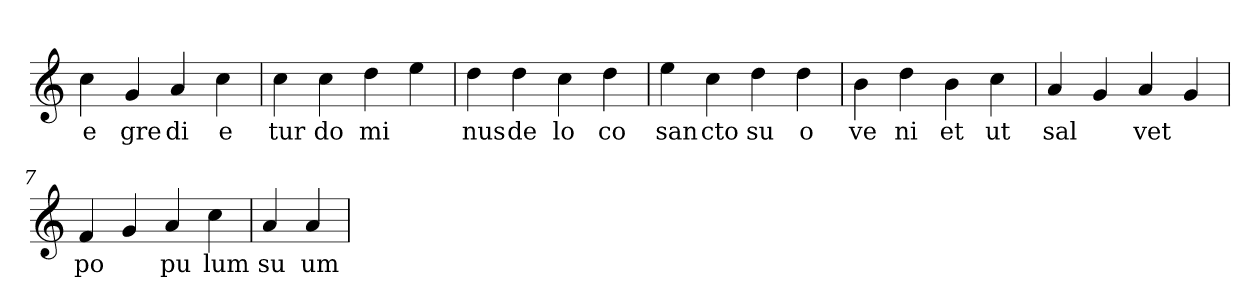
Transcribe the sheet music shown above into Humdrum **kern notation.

**kern	**text
*part1	*part1
*staff1	*staff1
*clefG2	*
=1	=1
4cc	e
4g	gre
4a	di
4cc	e
=2	=2
4cc	tur
4cc	do
4dd	mi
4ee	.
=3	=3
4dd	nus
4dd	de
4cc	lo
4dd	co
=4	=4
4ee	san
4cc	cto
4dd	su
4dd	o
=5	=5
4b	ve
4dd	ni
4b	et
4cc	ut
=6	=6
4a	sal
4g	.
4a	vet
4g	.
=7	=7
4f	po
4g	.
4a	pu
4cc	lum
=8	=8
4a	su
4a	um
=	=
*-	*-
